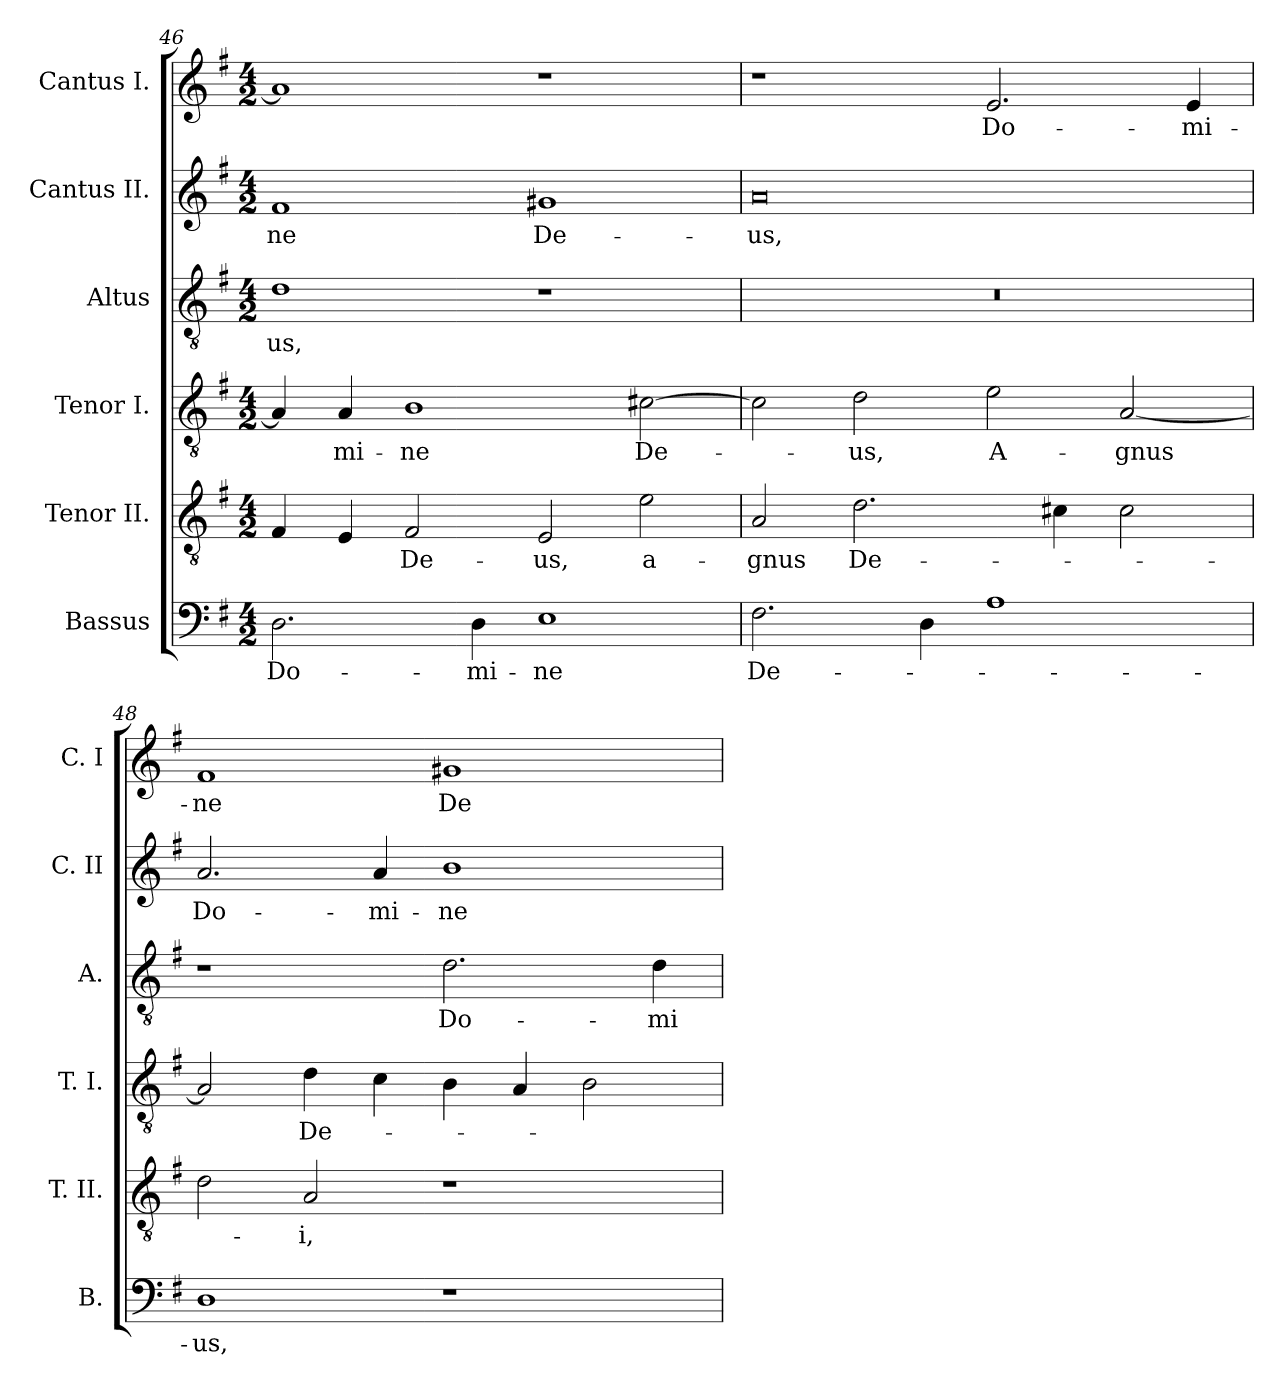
**kern	**text	**kern	**text	**kern	**text	**kern	**text	**kern	**text	**kern	**text
*part6	*part6	*part5	*part5	*part4	*part4	*part3	*part3	*part2	*part2	*part1	*part1
*staff6	*staff6	*staff5	*staff5	*staff4	*staff4	*staff3	*staff3	*staff2	*staff2	*staff1	*staff1
*I"Bassus	*	*I"Tenor II.	*	*I"Tenor I.	*	*I"Altus	*	*I"Cantus II.	*	*I"Cantus I.	*
*I'B.	*	*I'T. II.	*	*I'T. I.	*	*I'A.	*	*I'C. II	*	*I'C. I	*
!!LO:PB:g=z
*clefF4	*	*clefGv2	*	*clefGv2	*	*clefGv2	*	*clefG2	*	*clefG2	*
*	*	*ITrd7c12	*	*ITrd7c12	*	*ITrd7c12	*	*	*	*	*
*k[f#]	*	*k[f#]	*	*k[f#]	*	*k[f#]	*	*k[f#]	*	*k[f#]	*
*G:	*	*G:	*	*G:	*	*G:	*	*G:	*	*G:	*
*M4/2	*	*M4/2	*	*M4/2	*	*M4/2	*	*M4/2	*	*M4/2	*
=46	=46	=46	=46	=46	=46	=46	=46	=46	=46	=46	=46
!	!LO:LY:b:color=#000000	!	!	!	!	!	!	!	!	!	!
!	!	!	!	!	!	!	!LO:LY:b:color=#000000	!	!	!	!
!	!	!	!	!	!	!	!	!	!LO:LY:b:color=#000000	!	!
2.Di\	Do-	4FF#i/	.	4AAi/]	.	1Di	-us,	1f#i	-ne	1ai]	.
!	!	!	!	!	!LO:LY:b:color=#000000	!	!	!	!	!	!
.	.	4EEi/	.	4AAi/	-mi-	.	.	.	.	.	.
!	!	!	!LO:LY:b:color=#000000	!	!	!	!	!	!	!	!
!	!	!	!	!	!LO:LY:b:color=#000000	!	!	!	!	!	!
.	.	2FF#i/	De-	1BBi	-ne	.	.	.	.	.	.
!	!LO:LY:b:color=#000000	!	!	!	!	!	!	!	!	!	!
4Di\	-mi-	.	.	.	.	.	.	.	.	.	.
!	!LO:LY:b:color=#000000	!	!	!	!	!	!	!	!	!	!
!	!	!	!LO:LY:b:color=#000000	!	!	!	!	!	!	!	!
!	!	!	!	!	!	!	!	!	!LO:LY:b:color=#000000	!	!
1Ei	-ne	2EEi/	-us,	.	.	1r	.	1g#Xi	De-	1r	.
!	!	!	!LO:LY:b:color=#000000	!	!	!	!	!	!	!	!
!	!	!	!	!	!LO:LY:b:color=#000000	!	!	!	!	!	!
.	.	2Ei\	a-	[2C#Xi\	De-	.	.	.	.	.	.
=47	=47	=47	=47	=47	=47	=47	=47	=47	=47	=47	=47
!	!LO:LY:b:color=#000000	!	!	!	!	!	!	!	!	!	!
!	!	!	!LO:LY:b:color=#000000	!	!	!LO:N:vis=1	!	!	!	!	!
!	!	!	!	!	!	!	!	!	!LO:LY:b:color=#000000	!	!
2.F#i\	De-	2AAi/	-gnus	2C#i\]	.	0r	.	0ai	-us,	1r	.
!	!	!	!LO:LY:b:color=#000000	!	!	!	!	!	!	!	!
!	!	!	!	!	!LO:LY:b:color=#000000	!	!	!	!	!	!
.	.	2.Di\	De-	2Di\	-us,	.	.	.	.	.	.
4Di\	.	.	.	.	.	.	.	.	.	.	.
!	!	!	!	!	!LO:LY:b:color=#000000	!	!	!	!	!	!
!	!	!	!	!	!	!	!	!	!	!	!LO:LY:b:color=#000000
1Ai	.	.	.	2Ei\	A-	.	.	.	.	2.ei/	Do-
.	.	4C#Xi\	.	.	.	.	.	.	.	.	.
!	!	!	!	!	!LO:LY:b:color=#000000	!	!	!	!	!	!
.	.	2C#i\	.	[2AAi/	-gnus	.	.	.	.	.	.
!	!	!	!	!	!	!	!	!	!	!	!LO:LY:b:color=#000000
.	.	.	.	.	.	.	.	.	.	4ei/	-mi-
=48	=48	=48	=48	=48	=48	=48	=48	=48	=48	=48	=48
!	!LO:LY:b:color=#000000	!	!	!	!	!	!	!	!	!	!
!	!	!	!	!	!	!	!	!	!LO:LY:b:color=#000000	!	!
!	!	!	!	!	!	!	!	!	!	!	!LO:LY:b:color=#000000
1Di	-us,	2Di\	.	2AAi/]	.	1r	.	2.ai/	Do-	1f#i	-ne
!	!	!	!LO:LY:b:color=#000000	!	!	!	!	!	!	!	!
!	!	!	!	!	!LO:LY:b:color=#000000	!	!	!	!	!	!
.	.	2AAi/	-i,	4Di\	De-	.	.	.	.	.	.
!	!	!	!	!	!	!	!	!	!LO:LY:b:color=#000000	!	!
.	.	.	.	4Ci\	.	.	.	4ai/	-mi-	.	.
!	!	!	!	!	!	!	!LO:LY:b:color=#000000	!	!	!	!
!	!	!	!	!	!	!	!	!	!LO:LY:b:color=#000000	!	!
!	!	!	!	!	!	!	!	!	!	!	!LO:LY:b:color=#000000
1r	.	1r	.	4BBi\	.	2.Di\	Do-	1bi	-ne	1g#Xi	De-
.	.	.	.	4AAi/	.	.	.	.	.	.	.
.	.	.	.	2BBi\	.	.	.	.	.	.	.
!	!	!	!	!	!	!	!LO:LY:b:color=#000000	!	!	!	!
.	.	.	.	.	.	4Di\	-mi-	.	.	.	.
=	=	=	=	=	=	=	=	=	=	=	=
*-	*-	*-	*-	*-	*-	*-	*-	*-	*-	*-	*-
